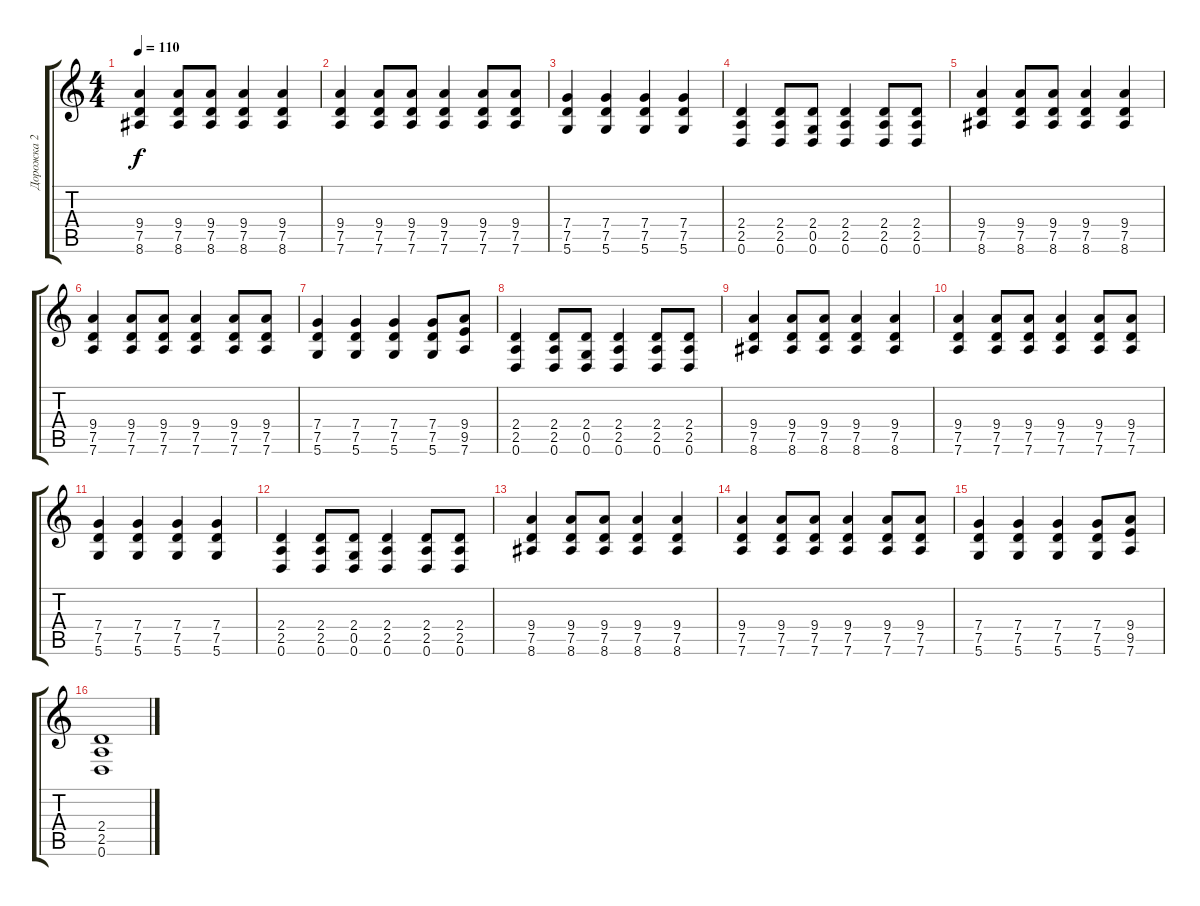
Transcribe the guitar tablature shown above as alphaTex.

\track ("Дорожка 2" "Дорожка 2") {instrument distortionguitar}
\staff {score tabs}
\tuning (D4 A3 F3 C3 G2 D2) {hide}
\ts (4 4)
\tempo 110
\clef g2
\ks c
(9.4 7.5 8.6).4{dy f} (9.4 7.5 8.6).8 (9.4 7.5 8.6).8 (9.4 7.5 8.6).4 (9.4 7.5 8.6).4 |
(9.4 7.5 7.6).4 (9.4 7.5 7.6).8 (9.4 7.5 7.6).8 (9.4 7.5 7.6).4 (9.4 7.5 7.6).8 (9.4 7.5 7.6).8 |
(7.4 7.5 5.6).4 (7.4 7.5 5.6).4 (7.4 7.5 5.6).4 (7.4 7.5 5.6).4 |
(2.4 2.5 0.6).4 (2.4 2.5 0.6).8 (2.4 0.5 0.6).8 (2.4 2.5 0.6).4 (2.4 2.5 0.6).8 (2.4 2.5 0.6).8 |
(9.4 7.5 8.6).4 (9.4 7.5 8.6).8 (9.4 7.5 8.6).8 (9.4 7.5 8.6).4 (9.4 7.5 8.6).4 |
(9.4 7.5 7.6).4 (9.4 7.5 7.6).8 (9.4 7.5 7.6).8 (9.4 7.5 7.6).4 (9.4 7.5 7.6).8 (9.4 7.5 7.6).8 |
(7.4 7.5 5.6).4 (7.4 7.5 5.6).4 (7.4 7.5 5.6).4 (7.4 7.5 5.6).8 (9.4 9.5 7.6).8 |
(2.4 2.5 0.6).4 (2.4 2.5 0.6).8 (2.4 0.5 0.6).8 (2.4 2.5 0.6).4 (2.4 2.5 0.6).8 (2.4 2.5 0.6).8 |
(9.4 7.5 8.6).4 (9.4 7.5 8.6).8 (9.4 7.5 8.6).8 (9.4 7.5 8.6).4 (9.4 7.5 8.6).4 |
(9.4 7.5 7.6).4 (9.4 7.5 7.6).8 (9.4 7.5 7.6).8 (9.4 7.5 7.6).4 (9.4 7.5 7.6).8 (9.4 7.5 7.6).8 |
(7.4 7.5 5.6).4 (7.4 7.5 5.6).4 (7.4 7.5 5.6).4 (7.4 7.5 5.6).4 |
(2.4 2.5 0.6).4 (2.4 2.5 0.6).8 (2.4 0.5 0.6).8 (2.4 2.5 0.6).4 (2.4 2.5 0.6).8 (2.4 2.5 0.6).8 |
(9.4 7.5 8.6).4 (9.4 7.5 8.6).8 (9.4 7.5 8.6).8 (9.4 7.5 8.6).4 (9.4 7.5 8.6).4 |
(9.4 7.5 7.6).4 (9.4 7.5 7.6).8 (9.4 7.5 7.6).8 (9.4 7.5 7.6).4 (9.4 7.5 7.6).8 (9.4 7.5 7.6).8 |
(7.4 7.5 5.6).4 (7.4 7.5 5.6).4 (7.4 7.5 5.6).4 (7.4 7.5 5.6).8 (9.4 9.5 7.6).8 |
(2.4 2.5 0.6).1
